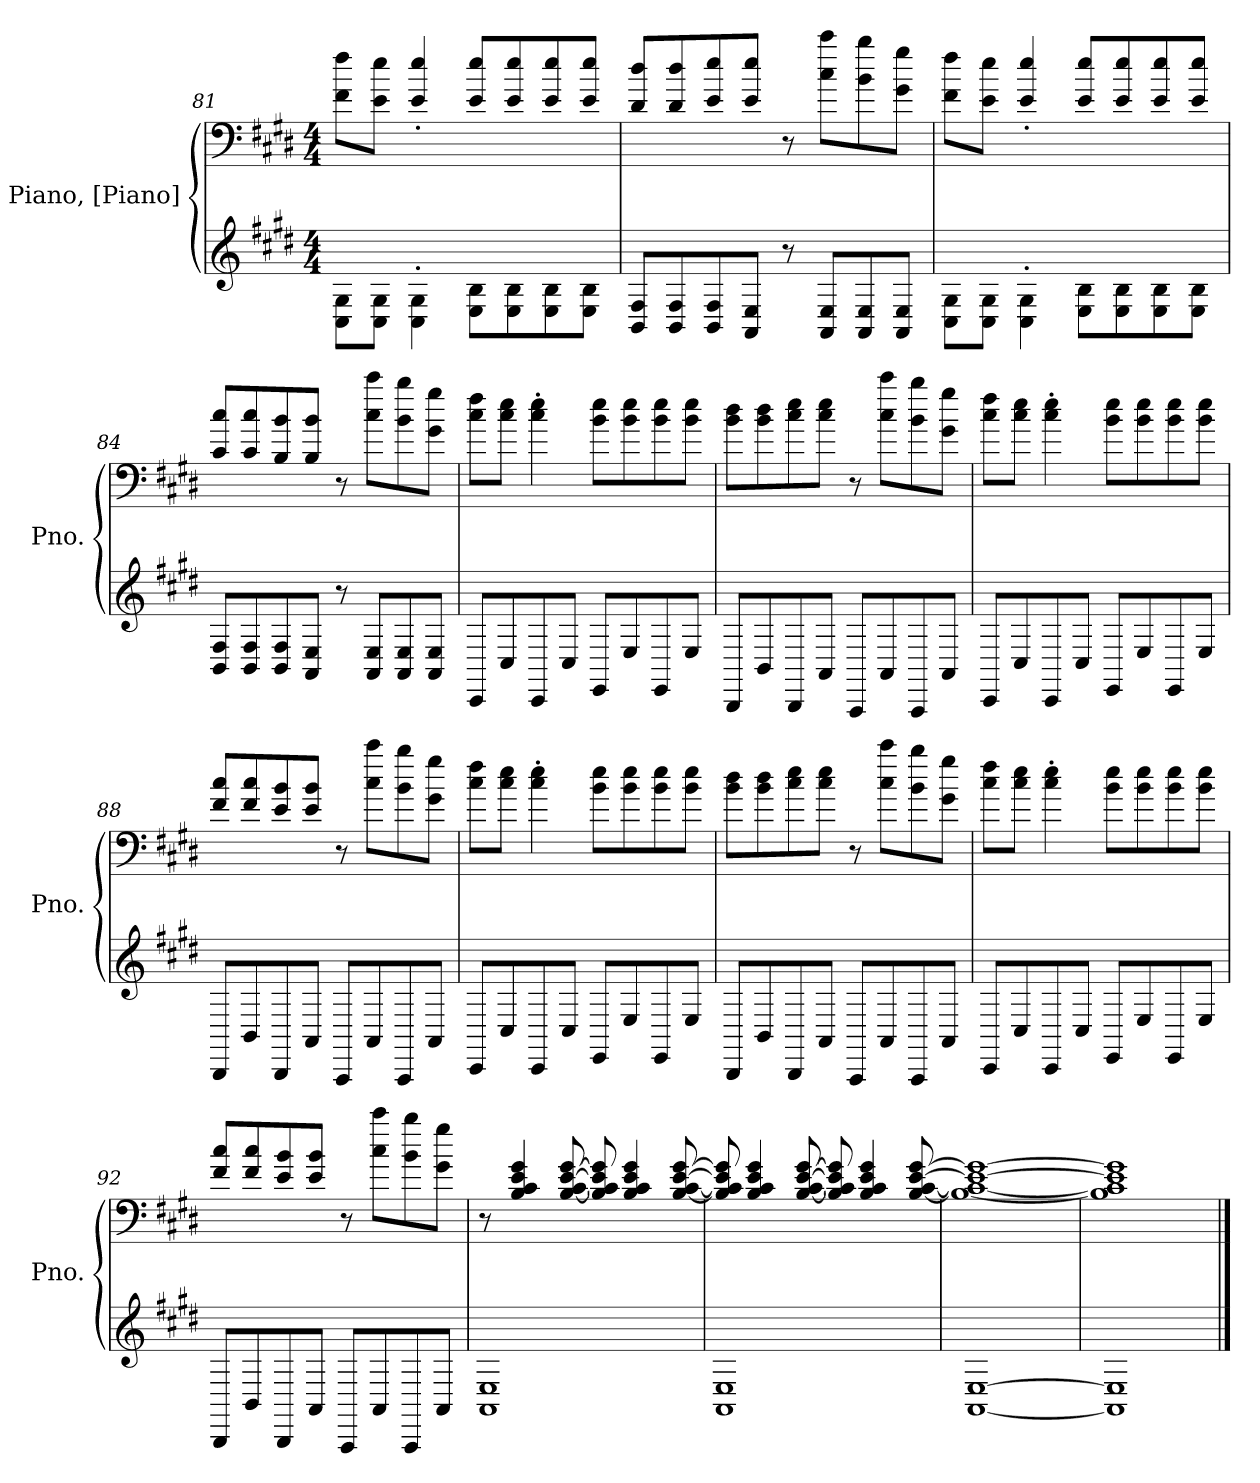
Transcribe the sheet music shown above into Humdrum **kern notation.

**kern	**kern
*part1	*part1
*staff2	*staff1
*I"Piano, [Piano] (a)	*
*I'Pno.	*
*clefG2	*clefF4
*k[f#c#g#d#]	*k[f#c#g#d#]
*M4/4	*M4/4
=81	=81
8C#\ 8G#\L	8f#\ 8ff#\L
8C#\ 8G#\J	8e\ 8ee\J
4C#\' 4G#\'	4e/' 4ee/'
8E\ 8B\L	8e/ 8ee/L
8E\ 8B\	8e/ 8ee/
8E\ 8B\	8e/ 8ee/
8E\ 8B\J	8e/ 8ee/J
!!LO:LB:g=z
=82	=82
8BB/ 8F#/L	8d#/ 8dd#/L
8BB/ 8F#/	8d#/ 8dd#/
8BB/ 8F#/	8e/ 8ee/
8AA/ 8E/J	8e/ 8ee/J
8r	8r
8AA/ 8E/L	8cc#\ 8ccc#\L
8AA/ 8E/	8b\ 8bb\
8AA/ 8E/J	8g#\ 8gg#\J
=83	=83
8C#\ 8G#\L	8f#\ 8ff#\L
8C#\ 8G#\J	8e\ 8ee\J
4C#\' 4G#\'	4e/' 4ee/'
8E\ 8B\L	8e/ 8ee/L
8E\ 8B\	8e/ 8ee/
8E\ 8B\	8e/ 8ee/
8E\ 8B\J	8e/ 8ee/J
=84	=84
8BB/ 8F#/L	8c#/ 8cc#/L
8BB/ 8F#/	8c#/ 8cc#/
8BB/ 8F#/	8B/ 8b/
8AA/ 8E/J	8B/ 8b/J
8r	8r
8AA/ 8E/L	8cc#\ 8ccc#\L
8AA/ 8E/	8b\ 8bb\
8AA/ 8E/J	8g#\ 8gg#\J
=85	=85
8CC#/L	8cc#\ 8ff#\L
8C#/	8cc#\ 8ee\J
8CC#/	4cc#\' 4ee\'
8C#/J	.
8EE/L	8b\ 8ee\L
8E/	8b\ 8ee\
8EE/	8b\ 8ee\
8E/J	8b\ 8ee\J
!!LO:PB:g=z
=86	=86
8BBB/L	8b\ 8dd#\L
8BB/	8b\ 8dd#\
8BBB/	8cc#\ 8ee\
8AA/J	8cc#\ 8ee\J
8AAA/L	8r
8AA/	8cc#\ 8ccc#\L
8AAA/	8b\ 8bb\
8AA/J	8g#\ 8gg#\J
=87	=87
8CC#/L	8cc#\ 8ff#\L
8C#/	8cc#\ 8ee\J
8CC#/	4cc#\' 4ee\'
8C#/J	.
8EE/L	8b\ 8ee\L
8E/	8b\ 8ee\
8EE/	8b\ 8ee\
8E/J	8b\ 8ee\J
=88	=88
8BBB/L	8f#/ 8cc#/L
8BB/	8f#/ 8cc#/
8BBB/	8e/ 8b/
8AA/J	8e/ 8b/J
8AAA/L	8r
8AA/	8cc#\ 8ccc#\L
8AAA/	8b\ 8bb\
8AA/J	8g#\ 8gg#\J
=89	=89
8CC#/L	8cc#\ 8ff#\L
8C#/	8cc#\ 8ee\J
8CC#/	4cc#\' 4ee\'
8C#/J	.
8EE/L	8b\ 8ee\L
8E/	8b\ 8ee\
8EE/	8b\ 8ee\
8E/J	8b\ 8ee\J
!!LO:LB:g=z
=90	=90
8BBB/L	8b\ 8dd#\L
8BB/	8b\ 8dd#\
8BBB/	8cc#\ 8ee\
8AA/J	8cc#\ 8ee\J
8AAA/L	8r
8AA/	8cc#\ 8ccc#\L
8AAA/	8b\ 8bb\
8AA/J	8g#\ 8gg#\J
=91	=91
8CC#/L	8cc#\ 8ff#\L
8C#/	8cc#\ 8ee\J
8CC#/	4cc#\' 4ee\'
8C#/J	.
8EE/L	8b\ 8ee\L
8E/	8b\ 8ee\
8EE/	8b\ 8ee\
8E/J	8b\ 8ee\J
=92	=92
8BBB/L	8f#/ 8cc#/L
8BB/	8f#/ 8cc#/
8BBB/	8e/ 8b/
8AA/J	8e/ 8b/J
8AAA/L	8r
8AA/	8cc#\ 8ccc#\L
8AAA/	8b\ 8bb\
8AA/J	8g#\ 8gg#\J
=93	=93
1AA 1E	8r
.	4B/ 4c#/ 4e/ 4g#/
.	[8B/ [8c#/ [8e/ [8g#/
.	8B/] 8c#/] 8e/] 8g#/]
.	4B/ 4c#/ 4e/ 4g#/
.	[8B/ [8c#/ [8e/ [8g#/
!!LO:LB:g=z
=94	=94
1AA 1E	8B/] 8c#/] 8e/] 8g#/]
.	4B/ 4c#/ 4e/ 4g#/
.	[8B/ [8c#/ [8e/ [8g#/
.	8B/] 8c#/] 8e/] 8g#/]
.	4B/ 4c#/ 4e/ 4g#/
.	[8B/ [8c#/ [8e/ [8g#/
=95	=95
[1AA [1E	1B_ 1c#_ 1e_ 1g#_
=96	=96
1AA] 1E]	1B] 1c#] 1e] 1g#]
==	==
*-	*-
